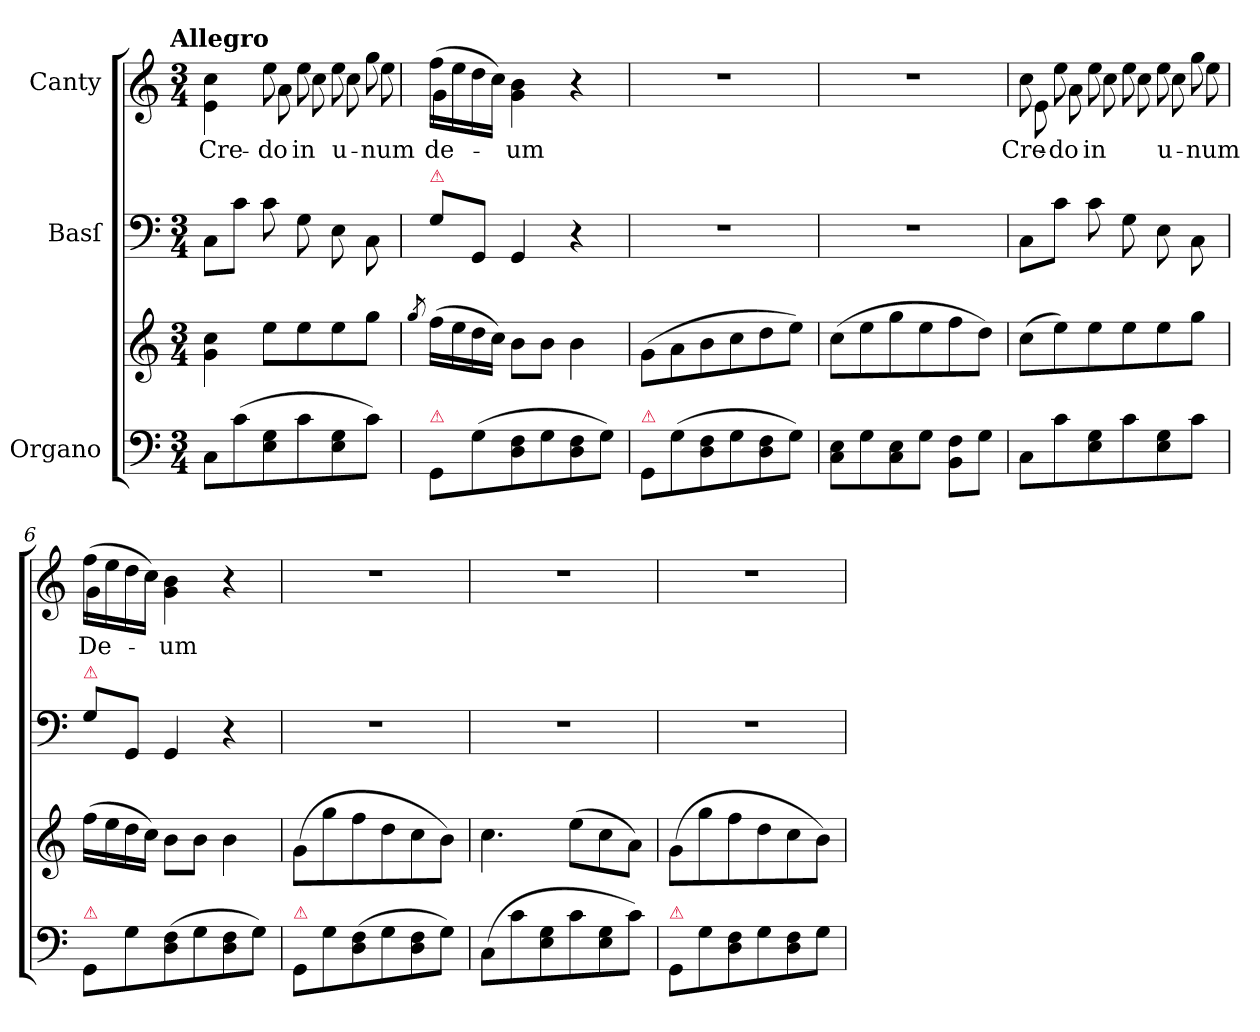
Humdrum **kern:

**kern	**kern	**kern	**kern	**text
*part4	*part3	*part2	*part1	*part1
*staff4	*staff3	*staff2	*staff1	*staff1
*I"Organo	*	*I"Basſ	*I"Canty	*
*clefF4	*clefG2	*clefF4	*clefG2	*
*k[]	*k[]	*k[]	*k[]	*
*C:	*C:	*C:	*C:	*
!!LO:TX:omd:t=Allegro
*M3/4	*M3/4	*M3/4	*M3/4	*
*MM132	*MM132	*MM132	*MM132	*
=1	=1	=1	=1	=1
*	*	*	*^	*
8C\L	4g\ 4cc\	8C\L	4e\ 4cc\	4ryy	Cre-
(8c\	.	8c\J	.	.	.
8E\ 8G\	8ee\L	8c\	8ee\	8a\	-do
8c\	8ee\	8G\	8ee\	8cc\	in
8E\ 8G\	8ee\	8E\	8ee\	8cc\	u-
8c\J)	8gg\J	8C\	8gg\	8ee\	-num
=2	=2	=2	=2	=2	=2
.	8qgg/	.	.	.	.
!	!	!LO:TX:a:color=crimson:t=⚠	!	!	!
!LO:TX:a:color=crimson:t=⚠	!	!	!	!	!
8GG/L	(16ff\LL	8G\L	(16ff\LL	4g\	de-
.	16ee\	.	16ee\	.	.
(8G\	16dd\	8GG/J	16dd\	.	.
.	16cc\JJ)	.	16cc\JJ)	.	.
8D\ 8F\	8b\L	4GG/	4g\ 4b\	2ryy	-um
8G\	8b\J	.	.	.	.
8D\ 8F\	4b\	4r	4r	.	.
8G\J)	.	.	.	.	.
*	*	*	*v	*v	*
=3	=3	=3	=3	=3
!LO:TX:a:color=crimson:t=⚠	!	!	!	!
8GG/L	(8g\L	2.r	2.r	.
(8G\	8a\	.	.	.
8D\ 8F\	8b\	.	.	.
8G\	8cc\	.	.	.
8D\ 8F\	8dd\	.	.	.
8G\J)	8ee\J)	.	.	.
=4	=4	=4	=4	=4
8C\ 8E\L	(8cc\L	2.r	2.r	.
8G\	8ee\	.	.	.
8C\ 8E\	8gg\	.	.	.
8G\J	8ee\	.	.	.
8BB\ 8F\L	8ff\	.	.	.
8G\J	8dd\J)	.	.	.
=5	=5	=5	=5	=5
*	*	*	*^	*
8C\L	(8cc\L	8C\L	8cc\	8e\	Cre-
8c\	8ee\)	8c\J	8ee\	8a\	-do
8E\ 8G\	8ee\	8c\	8ee\	8cc\	in
8c\	8ee\	8G\	8ee\	8cc\	.
8E\ 8G\	8ee\	8E\	8ee\	8cc\	u-
8c\J	8gg\J	8C\	8gg\	8ee\	-num
=6	=6	=6	=6	=6	=6
!	!	!LO:TX:a:color=crimson:t=⚠	!	!	!
!LO:TX:a:color=crimson:t=⚠	!	!	!	!	!
8GG/L	(16ff\LL	8G\L	(16ff\LL	4g\	De-
.	16ee\	.	16ee\	.	.
8G\	16dd\	8GG/J	16dd\	.	.
.	16cc\JJ)	.	16cc\JJ)	.	.
(8D\ 8F\	8b\L	4GG/	4g\ 4b\	2ryy	-um
8G\	8b\J	.	.	.	.
8D\ 8F\	4b\	4r	4r	.	.
8G\J)	.	.	.	.	.
*	*	*	*v	*v	*
=7	=7	=7	=7	=7
!LO:TX:a:color=crimson:t=⚠	!	!	!	!
8GG/L	(8g\L	2.r	2.r	.
8G\	8gg\	.	.	.
(8D\ 8F\	8ff\	.	.	.
8G\	8dd\	.	.	.
8D\ 8F\	8cc\	.	.	.
8G\J)	8b\J)	.	.	.
=8	=8	=8	=8	=8
(8C\L	4.cc\	2.r	2.r	.
8c\	.	.	.	.
8E\ 8G\	.	.	.	.
8c\	(8ee\L	.	.	.
8E\ 8G\	8cc\	.	.	.
8c\J)	8a\J)	.	.	.
=9	=9	=9	=9	=9
!LO:TX:a:color=crimson:t=⚠	!	!	!	!
8GG/L	(8g\L	2.r	2.r	.
8G\	8gg\	.	.	.
8D\ 8F\	8ff\	.	.	.
8G\	8dd\	.	.	.
8D\ 8F\	8cc\	.	.	.
8G\J	8b\J)	.	.	.
=	=	=	=	=
*-	*-	*-	*-	*-
